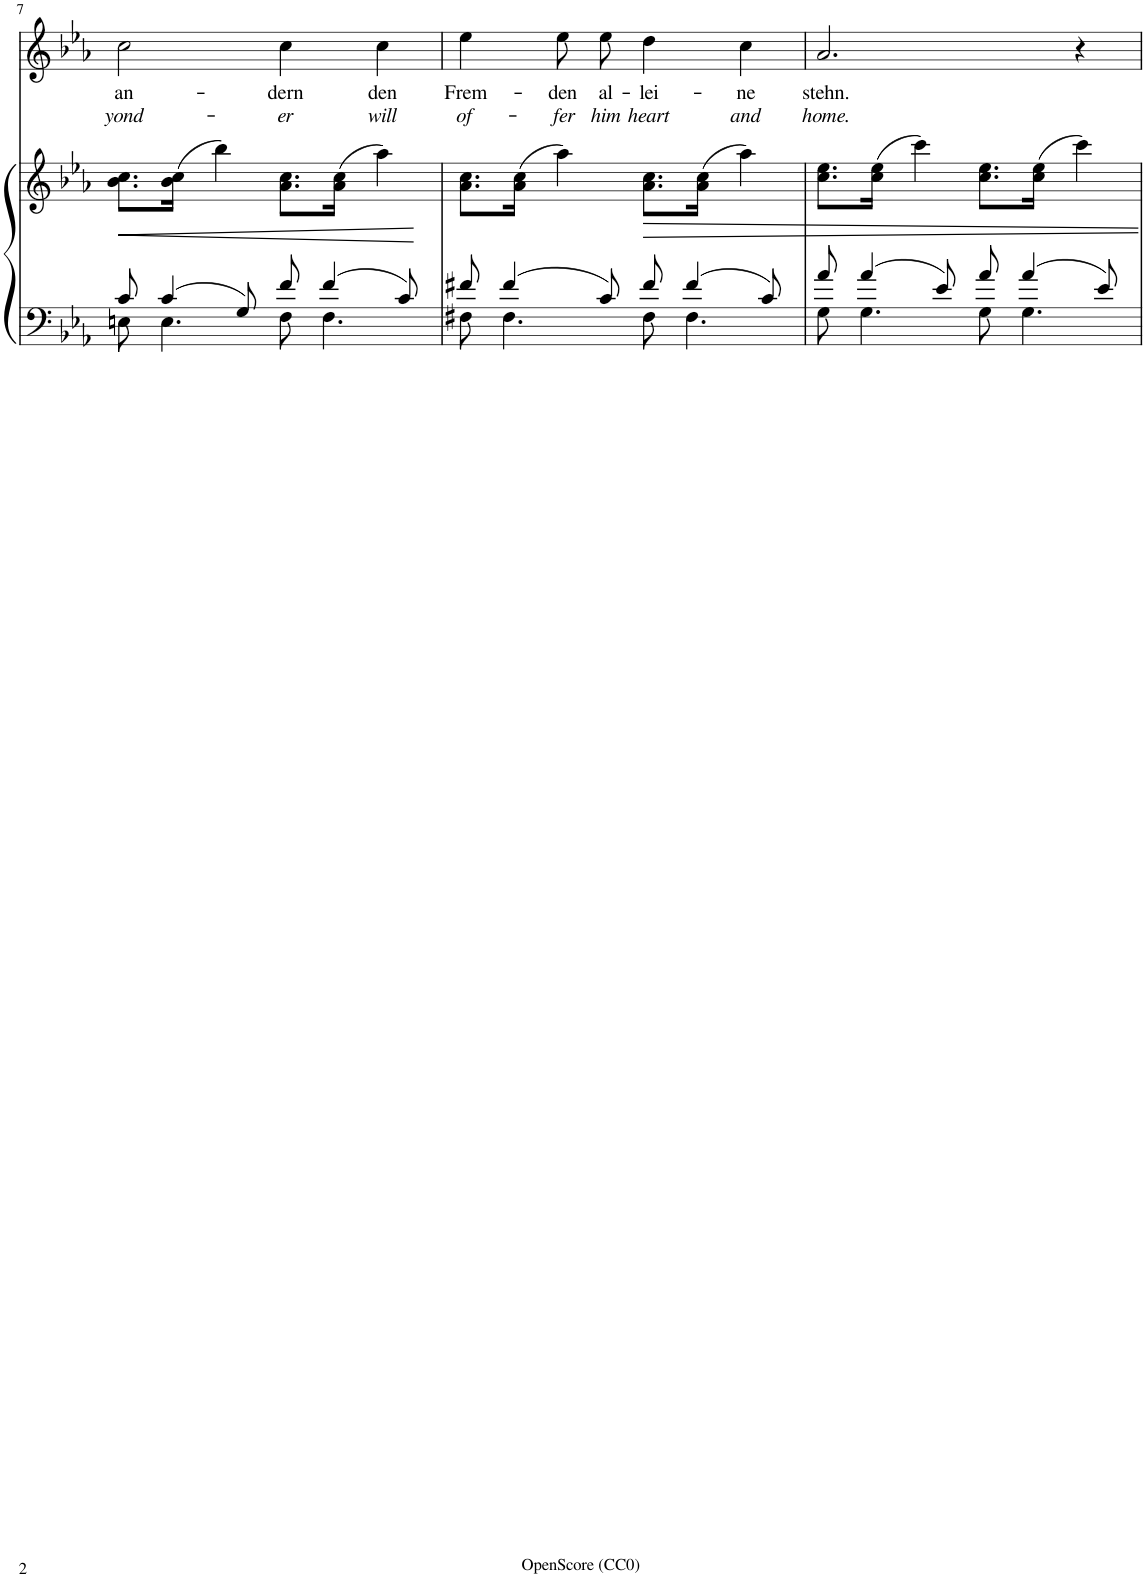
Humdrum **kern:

**kern	**kern	**dynam	**kern	**text	**text
*part2	*part2	*part2	*part1	*part1	*part1
*staff3	*staff2	*staff2/3	*staff1	*staff1	*staff1
*I"Piano	*	*	*I"Voice	*	*
*I'Pno	*	*	*	*	*
!!LO:PB:g=z
*clefF4	*clefG2	*	*clefG2	*	*
*k[b-e-a-]	*k[b-e-a-]	*	*k[b-e-a-]	*	*
*M4/4	*M4/4	*	*M4/4	*	*
=7	=7	=7	=7	=7	=7
*^	*	*	*	*	*
!	!	!	!LO:HP:b	!	!LO:LY:b	!LO:LY:b
8c/	8En\	8.b-\ 8.cc\L	<	2cc\	an-	yond-
4c/	4.E\	.	.	.	.	.
.	.	(16b-\ 16cc\Jk	.	.	.	.
.	.	4bb-\)	.	.	.	.
8G/	.	.	.	.	.	.
!	!	!	!	!	!LO:LY:b	!LO:LY:b
8f/	8F\	8.a-\ 8.cc\L	.	4cc\	-dern	-er
4f/	4.F\	.	.	.	.	.
.	.	(16a-\ 16cc\Jk	.	.	.	.
!	!	!	!	!	!LO:LY:b	!LO:LY:b
.	.	4aa-\)	.	4cc\	den	will
8c/	.	.	.	.	.	.
*v	*v	*	*	*	*	*
.	.	[	.	.	.
=8	=8	=8	=8	=8	=8
*^	*	*	*	*	*
!	!	!	!	!	!LO:LY:b	!LO:LY:b
8f#X/	8F#X\	8.a-\ 8.cc\L	.	4ee-\	Frem-	of-
4f#/	4.F#\	.	.	.	.	.
.	.	(16a-\ 16cc\Jk	.	.	.	.
!	!	!	!	!	!LO:LY:b	!LO:LY:b
.	.	4aa-\)	.	8ee-\L	-den	-fer
!	!	!	!	!	!LO:LY:b	!LO:LY:b
8c/	.	.	.	8ee-\J	al-	him
!	!	!	!	!	!LO:LY:b	!LO:LY:b
8f#/	8F#\	8.a-\ 8.cc\L	.	4dd\	-lei-	heart
4f#/	4.F#\	.	.	.	.	.
.	.	(16a-\ 16cc\Jk	.	.	.	.
!	!	!	!	!	!LO:LY:b	!LO:LY:b
.	.	4aa-\)	.	4cc\	-ne	and
8c/	.	.	.	.	.	.
=9	=9	=9	=9	=9	=9	=9
!	!	!	!	!	!LO:LY:b	!LO:LY:b
8a-/	8G\	8.cc\ 8.ee-\L	.	2.a-/	stehn.	home.
4a-/	4.G\	.	.	.	.	.
.	.	(16cc\ 16ee-\Jk	.	.	.	.
.	.	4ccc\)	.	.	.	.
8e-/	.	.	.	.	.	.
8a-/	8G\	8.cc\ 8.ee-\L	.	.	.	.
4a-/	4.G\	.	.	.	.	.
.	.	(16cc\ 16ee-\Jk	.	.	.	.
.	.	4ccc\)	.	4r	.	.
8e-/	.	.	.	.	.	.
*v	*v	*	*	*	*	*
=	=	=	=	=	=
*-	*-	*-	*-	*-	*-
